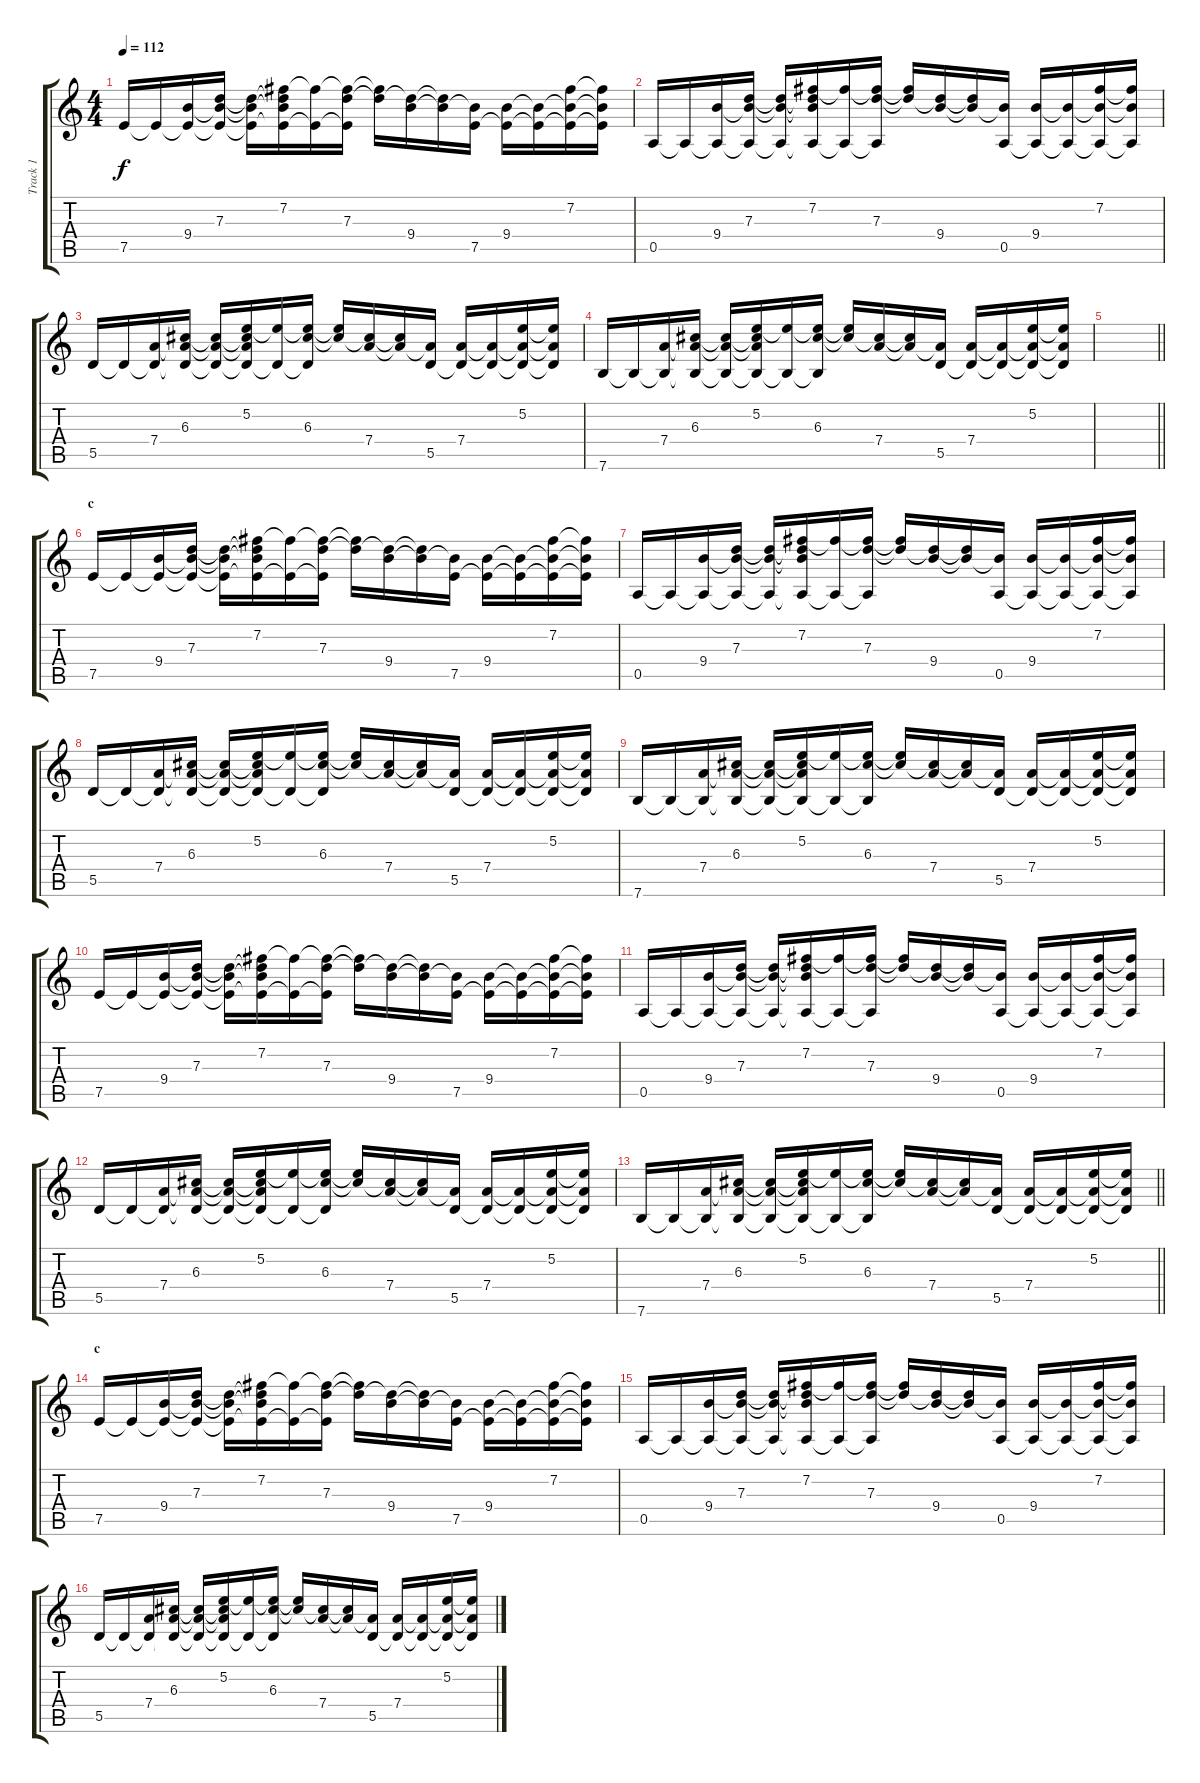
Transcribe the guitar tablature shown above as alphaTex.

\track ("Track 1" "Track 1") {instrument acousticguitarsteel}
\staff {score tabs}
\tuning (E4 B3 G3 D3 A2 E2) {hide}
\ts (4 4)
\tempo 112
\clef g2
\ks c
7.5.16{dy f} 7.5{t}.16 (9.4 7.5{t}).16 (7.3 9.4{t} 7.5{t}).16 (7.3{t} 9.4{t} 7.5{t}).16 (7.2 7.3{t} 9.4{t} 7.5{t}).16 (7.2{t} 7.5{t}).16 (7.2{t} 7.3 7.5{t}).16 (7.2{t} 7.3{t}).16 (7.3{t} 9.4).16 (7.3{t} 9.4{t}).16 (9.4{t} 7.5).16 (9.4 7.5{t}).16 (9.4{t} 7.5{t}).16 (7.2 9.4{t} 7.5{t}).16 (7.2{t} 9.4{t} 7.5{t}).16 |
0.5.16 0.5{t}.16 (9.4 0.5{t}).16 (7.3 9.4{t} 0.5{t}).16 (7.3{t} 9.4{t} 0.5{t}).16 (7.2 7.3{t} 9.4{t} 0.5{t}).16 (7.2{t} 0.5{t}).16 (7.2{t} 7.3 0.5{t}).16 (7.2{t} 7.3{t}).16 (7.3{t} 9.4).16 (7.3{t} 9.4{t}).16 (9.4{t} 0.5).16 (9.4 0.5{t}).16 (9.4{t} 0.5{t}).16 (7.2 9.4{t} 0.5{t}).16 (7.2{t} 9.4{t} 0.5{t}).16 |
5.5.16 5.5{t}.16 (7.4 5.5{t}).16 (6.3 7.4{t} 5.5{t}).16 (6.3{t} 7.4{t} 5.5{t}).16 (5.2 6.3{t} 7.4{t} 5.5{t}).16 (5.2{t} 5.5{t}).16 (5.2{t} 6.3 5.5{t}).16 (5.2{t} 6.3{t}).16 (6.3{t} 7.4).16 (6.3{t} 7.4{t}).16 (7.4{t} 5.5).16 (7.4 5.5{t}).16 (7.4{t} 5.5{t}).16 (5.2 7.4{t} 5.5{t}).16 (5.2{t} 7.4{t} 5.5{t}).16 |
7.6.16 7.6{t}.16 (7.4 7.6{t}).16 (6.3 7.4{t} 7.6{t}).16 (6.3{t} 7.4{t} 7.6{t}).16 (5.2 6.3{t} 7.4{t} 7.6{t}).16 (5.2{t} 7.6{t}).16 (5.2{t} 6.3 7.6{t}).16 (5.2{t} 6.3{t}).16 (6.3{t} 7.4).16 (6.3{t} 7.4{t}).16 (7.4{t} 5.5).16 (7.4 5.5{t}).16 (7.4{t} 5.5{t}).16 (5.2 7.4{t} 5.5{t}).16 (5.2{t} 7.4{t} 5.5{t}).16 |
\barLineRight lightlight
|
\section ("" "c")
7.5.16 7.5{t}.16 (9.4 7.5{t}).16 (7.3 9.4{t} 7.5{t}).16 (7.3{t} 9.4{t} 7.5{t}).16 (7.2 7.3{t} 9.4{t} 7.5{t}).16 (7.2{t} 7.5{t}).16 (7.2{t} 7.3 7.5{t}).16 (7.2{t} 7.3{t}).16 (7.3{t} 9.4).16 (7.3{t} 9.4{t}).16 (9.4{t} 7.5).16 (9.4 7.5{t}).16 (9.4{t} 7.5{t}).16 (7.2 9.4{t} 7.5{t}).16 (7.2{t} 9.4{t} 7.5{t}).16 |
0.5.16 0.5{t}.16 (9.4 0.5{t}).16 (7.3 9.4{t} 0.5{t}).16 (7.3{t} 9.4{t} 0.5{t}).16 (7.2 7.3{t} 9.4{t} 0.5{t}).16 (7.2{t} 0.5{t}).16 (7.2{t} 7.3 0.5{t}).16 (7.2{t} 7.3{t}).16 (7.3{t} 9.4).16 (7.3{t} 9.4{t}).16 (9.4{t} 0.5).16 (9.4 0.5{t}).16 (9.4{t} 0.5{t}).16 (7.2 9.4{t} 0.5{t}).16 (7.2{t} 9.4{t} 0.5{t}).16 |
5.5.16 5.5{t}.16 (7.4 5.5{t}).16 (6.3 7.4{t} 5.5{t}).16 (6.3{t} 7.4{t} 5.5{t}).16 (5.2 6.3{t} 7.4{t} 5.5{t}).16 (5.2{t} 5.5{t}).16 (5.2{t} 6.3 5.5{t}).16 (5.2{t} 6.3{t}).16 (6.3{t} 7.4).16 (6.3{t} 7.4{t}).16 (7.4{t} 5.5).16 (7.4 5.5{t}).16 (7.4{t} 5.5{t}).16 (5.2 7.4{t} 5.5{t}).16 (5.2{t} 7.4{t} 5.5{t}).16 |
7.6.16 7.6{t}.16 (7.4 7.6{t}).16 (6.3 7.4{t} 7.6{t}).16 (6.3{t} 7.4{t} 7.6{t}).16 (5.2 6.3{t} 7.4{t} 7.6{t}).16 (5.2{t} 7.6{t}).16 (5.2{t} 6.3 7.6{t}).16 (5.2{t} 6.3{t}).16 (6.3{t} 7.4).16 (6.3{t} 7.4{t}).16 (7.4{t} 5.5).16 (7.4 5.5{t}).16 (7.4{t} 5.5{t}).16 (5.2 7.4{t} 5.5{t}).16 (5.2{t} 7.4{t} 5.5{t}).16 |
7.5.16 7.5{t}.16 (9.4 7.5{t}).16 (7.3 9.4{t} 7.5{t}).16 (7.3{t} 9.4{t} 7.5{t}).16 (7.2 7.3{t} 9.4{t} 7.5{t}).16 (7.2{t} 7.5{t}).16 (7.2{t} 7.3 7.5{t}).16 (7.2{t} 7.3{t}).16 (7.3{t} 9.4).16 (7.3{t} 9.4{t}).16 (9.4{t} 7.5).16 (9.4 7.5{t}).16 (9.4{t} 7.5{t}).16 (7.2 9.4{t} 7.5{t}).16 (7.2{t} 9.4{t} 7.5{t}).16 |
0.5.16 0.5{t}.16 (9.4 0.5{t}).16 (7.3 9.4{t} 0.5{t}).16 (7.3{t} 9.4{t} 0.5{t}).16 (7.2 7.3{t} 9.4{t} 0.5{t}).16 (7.2{t} 0.5{t}).16 (7.2{t} 7.3 0.5{t}).16 (7.2{t} 7.3{t}).16 (7.3{t} 9.4).16 (7.3{t} 9.4{t}).16 (9.4{t} 0.5).16 (9.4 0.5{t}).16 (9.4{t} 0.5{t}).16 (7.2 9.4{t} 0.5{t}).16 (7.2{t} 9.4{t} 0.5{t}).16 |
5.5.16 5.5{t}.16 (7.4 5.5{t}).16 (6.3 7.4{t} 5.5{t}).16 (6.3{t} 7.4{t} 5.5{t}).16 (5.2 6.3{t} 7.4{t} 5.5{t}).16 (5.2{t} 5.5{t}).16 (5.2{t} 6.3 5.5{t}).16 (5.2{t} 6.3{t}).16 (6.3{t} 7.4).16 (6.3{t} 7.4{t}).16 (7.4{t} 5.5).16 (7.4 5.5{t}).16 (7.4{t} 5.5{t}).16 (5.2 7.4{t} 5.5{t}).16 (5.2{t} 7.4{t} 5.5{t}).16 |
\barLineRight lightlight
7.6.16 7.6{t}.16 (7.4 7.6{t}).16 (6.3 7.4{t} 7.6{t}).16 (6.3{t} 7.4{t} 7.6{t}).16 (5.2 6.3{t} 7.4{t} 7.6{t}).16 (5.2{t} 7.6{t}).16 (5.2{t} 6.3 7.6{t}).16 (5.2{t} 6.3{t}).16 (6.3{t} 7.4).16 (6.3{t} 7.4{t}).16 (7.4{t} 5.5).16 (7.4 5.5{t}).16 (7.4{t} 5.5{t}).16 (5.2 7.4{t} 5.5{t}).16 (5.2{t} 7.4{t} 5.5{t}).16 |
\section ("" "c")
7.5.16 7.5{t}.16 (9.4 7.5{t}).16 (7.3 9.4{t} 7.5{t}).16 (7.3{t} 9.4{t} 7.5{t}).16 (7.2 7.3{t} 9.4{t} 7.5{t}).16 (7.2{t} 7.5{t}).16 (7.2{t} 7.3 7.5{t}).16 (7.2{t} 7.3{t}).16 (7.3{t} 9.4).16 (7.3{t} 9.4{t}).16 (9.4{t} 7.5).16 (9.4 7.5{t}).16 (9.4{t} 7.5{t}).16 (7.2 9.4{t} 7.5{t}).16 (7.2{t} 9.4{t} 7.5{t}).16 |
0.5.16 0.5{t}.16 (9.4 0.5{t}).16 (7.3 9.4{t} 0.5{t}).16 (7.3{t} 9.4{t} 0.5{t}).16 (7.2 7.3{t} 9.4{t} 0.5{t}).16 (7.2{t} 0.5{t}).16 (7.2{t} 7.3 0.5{t}).16 (7.2{t} 7.3{t}).16 (7.3{t} 9.4).16 (7.3{t} 9.4{t}).16 (9.4{t} 0.5).16 (9.4 0.5{t}).16 (9.4{t} 0.5{t}).16 (7.2 9.4{t} 0.5{t}).16 (7.2{t} 9.4{t} 0.5{t}).16 |
5.5.16 5.5{t}.16 (7.4 5.5{t}).16 (6.3 7.4{t} 5.5{t}).16 (6.3{t} 7.4{t} 5.5{t}).16 (5.2 6.3{t} 7.4{t} 5.5{t}).16 (5.2{t} 5.5{t}).16 (5.2{t} 6.3 5.5{t}).16 (5.2{t} 6.3{t}).16 (6.3{t} 7.4).16 (6.3{t} 7.4{t}).16 (7.4{t} 5.5).16 (7.4 5.5{t}).16 (7.4{t} 5.5{t}).16 (5.2 7.4{t} 5.5{t}).16 (5.2{t} 7.4{t} 5.5{t}).16
